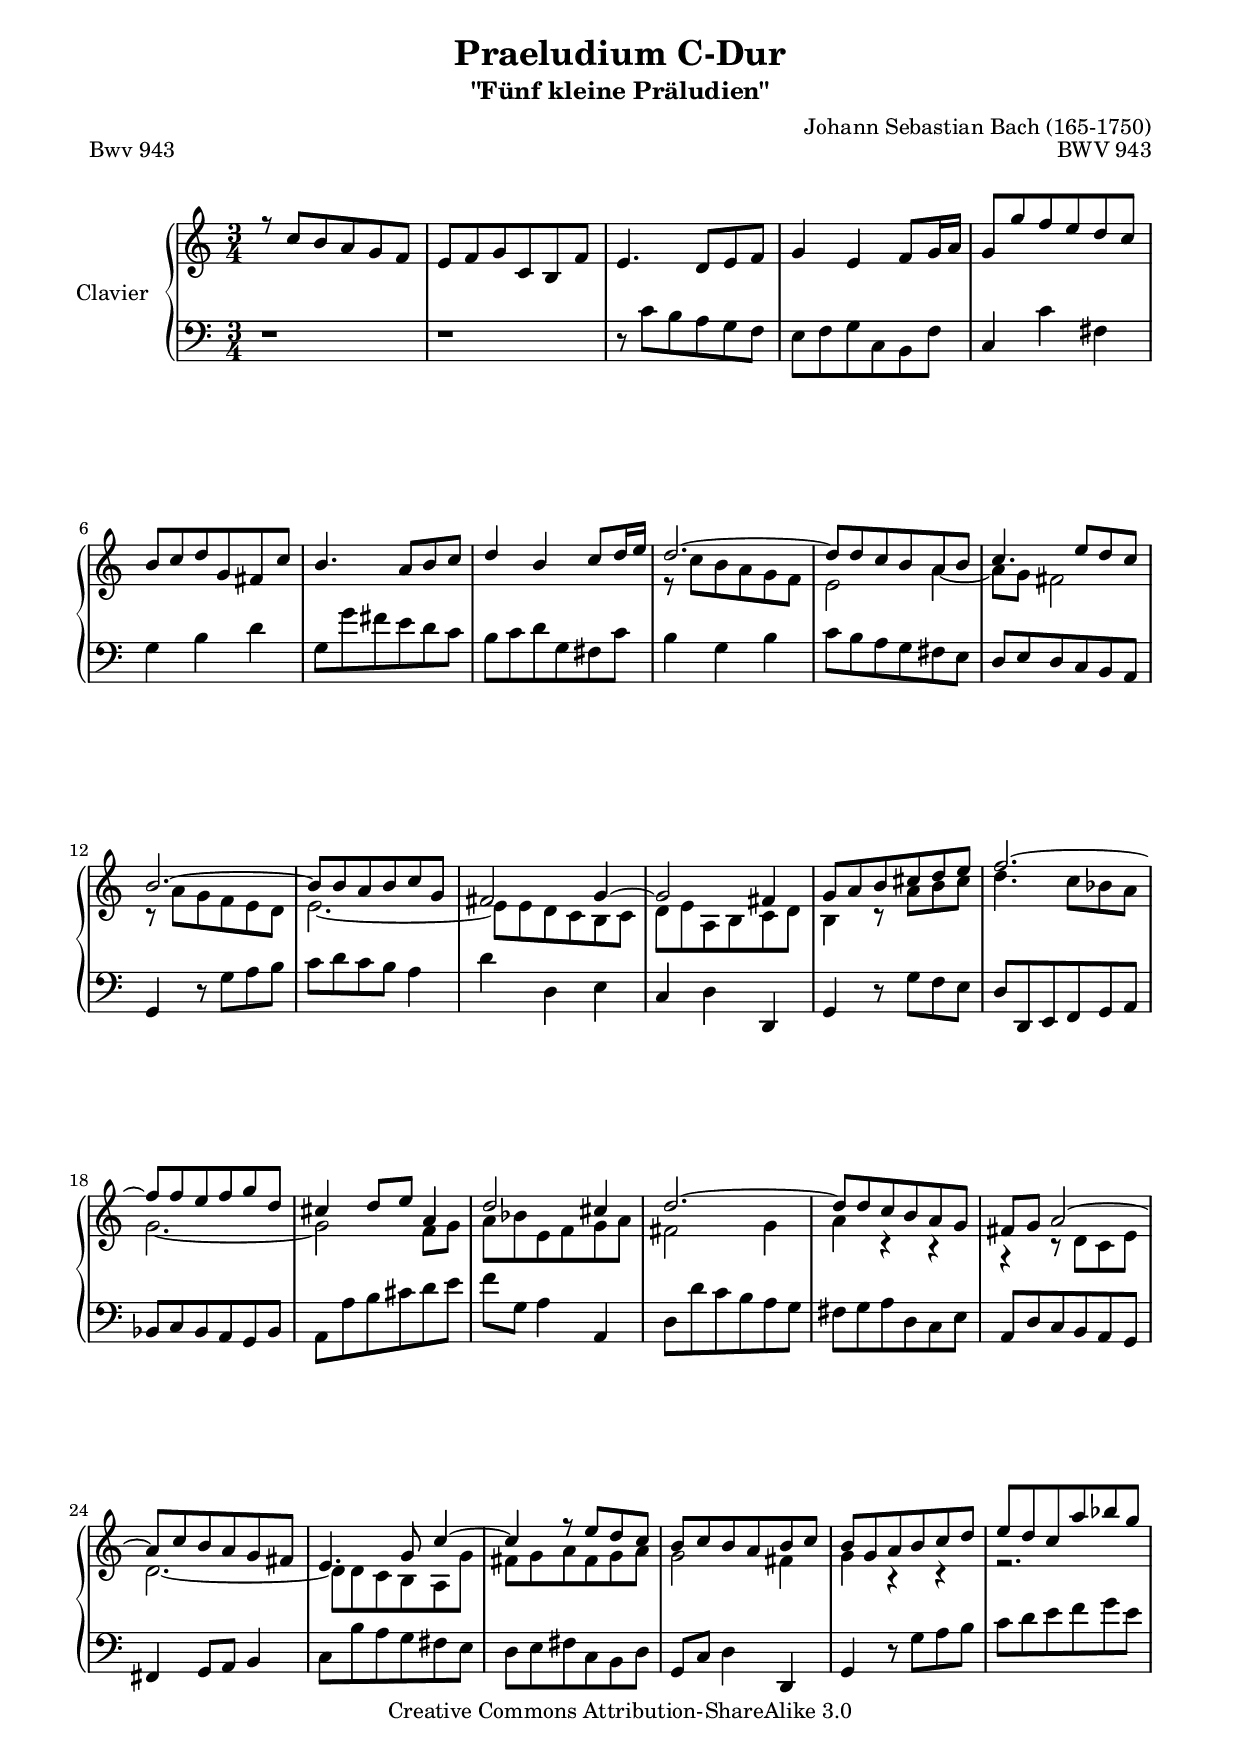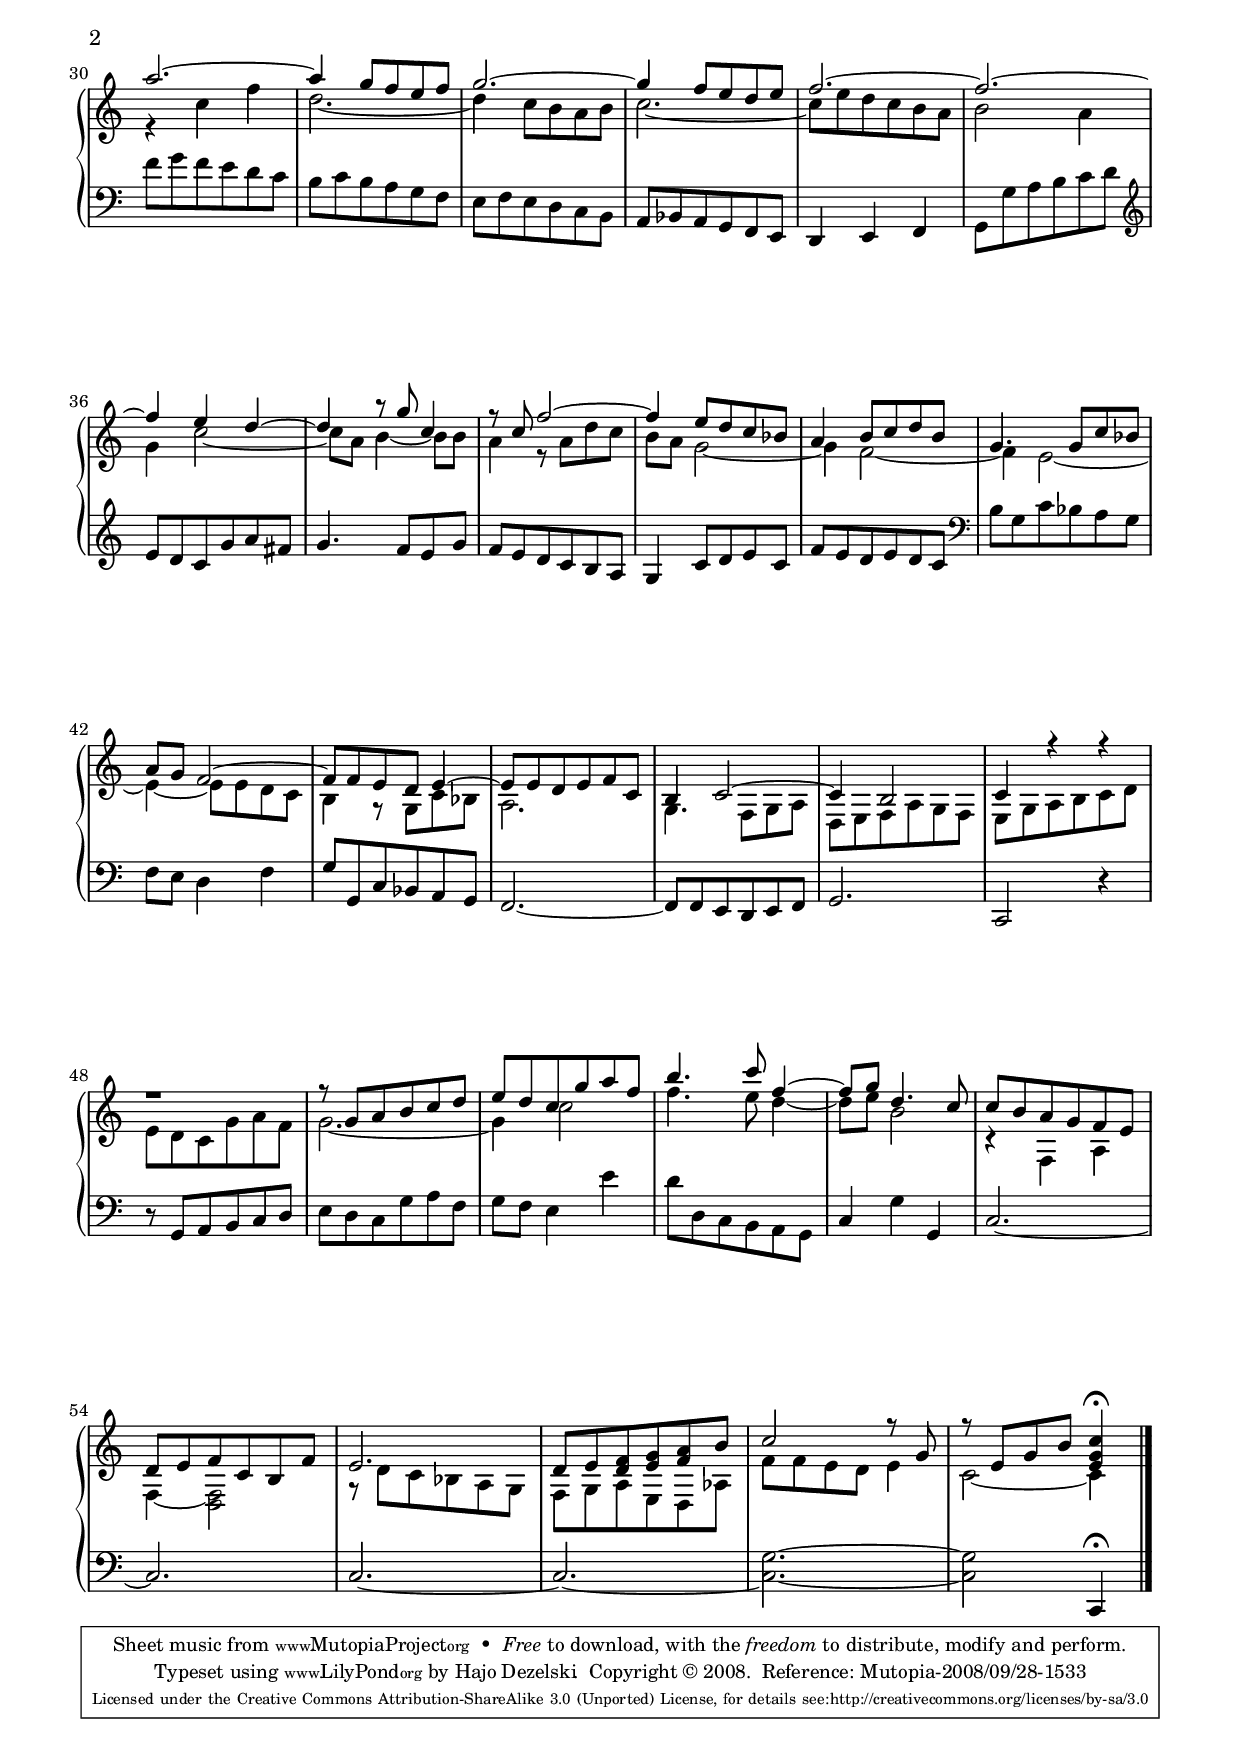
\version "2.11.57"

\paper {
    page-top-space = #0.0
    %indent = 0.0
    line-width = 18.0\cm
    ragged-bottom = ##f
    ragged-last-bottom = ##f
}

% #(set-default-paper-size "a4")

#(set-global-staff-size 19)

\header {
        title = "Praeludium C-Dur"
        subtitle = "\"Fünf kleine Präludien\""
        piece = "Bwv 943"
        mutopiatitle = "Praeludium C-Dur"
        composer = "Johann Sebastian Bach (165-1750)"
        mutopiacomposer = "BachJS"
        opus = "BWV 943"
        date = "1703-1707"
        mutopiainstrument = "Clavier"
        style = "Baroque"
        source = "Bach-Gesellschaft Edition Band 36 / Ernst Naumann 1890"
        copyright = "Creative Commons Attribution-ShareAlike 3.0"
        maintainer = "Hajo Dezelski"
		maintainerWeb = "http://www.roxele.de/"
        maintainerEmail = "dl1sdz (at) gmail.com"
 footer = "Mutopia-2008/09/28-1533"
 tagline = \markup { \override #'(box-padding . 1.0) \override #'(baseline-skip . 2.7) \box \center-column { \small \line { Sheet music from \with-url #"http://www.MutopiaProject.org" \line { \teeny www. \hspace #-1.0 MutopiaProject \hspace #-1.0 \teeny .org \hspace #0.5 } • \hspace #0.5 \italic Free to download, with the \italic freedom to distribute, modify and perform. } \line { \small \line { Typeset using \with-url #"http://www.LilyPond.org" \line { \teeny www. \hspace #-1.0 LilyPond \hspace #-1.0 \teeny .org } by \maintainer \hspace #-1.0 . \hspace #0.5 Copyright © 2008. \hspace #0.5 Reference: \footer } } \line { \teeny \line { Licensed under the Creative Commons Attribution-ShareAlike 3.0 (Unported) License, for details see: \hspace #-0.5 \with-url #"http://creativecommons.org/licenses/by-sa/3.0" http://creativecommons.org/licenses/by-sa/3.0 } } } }
	}

     sopranoOne =   \relative c'' {
		 r8 c8 [b a g f] | % 1
		 e8 [ f g c, b f'] | % 2
		 e4. d8 [ e f ] | % 3
		 g4 e f8 [ g16 a] | % 4
		 g8 [ g' f e d c ] | % 5
		 b8 [ c d g, fis c'] | % 6
		 b4. a8 [ b c ] | % 7
		 d4 b c8 [ d16 e ] | % 8
		 d2. ~ | % 9
		 d8 [ d c b a b ] | % 10
		 c4. e8 [ d c ] | % 11
		 b2. ~ | % 12
		 b8 [ b a b c g] | % 13
		 fis2 g4 ~ | % 14
		 g2 fis4 | % 15
		 g8 [ a b cis d e ] | % 16
		 f2. ~ | % 17
		 f8 [ f e f g d ] | % 18
		 cis4 d8 [ e ] a,4 | % 19
		 d2 cis4 | % 20
		 d2. ~| % 21
		 d8 [ d c b a g ] | % 22
		 fis8 [ g ] a2 ~ | % 23
		 a8 [ c b a g fis ] | % 24
		 e4. g8 c4 ~ | % 25
		 c4 r8 e8 [ d c ] | % 26
		 b8 [ c b a b c ] | % 27
		 b8[ g a b c d] | % 28
		 e8 [ d c a' bes g ] | % 29
		 a2. ~ | % 30
		 a4 g8 [ f e f ] | % 31
		 g2. ~ | % 32
		 g4 f8 [ e d e ] | % 33
		 f2. ~ | % 34
		 f2.~ | % 35
		 f4 e d ~ | % 36
		 d4 r8 g8 c,4 | % 37
		 r8 c8 f2~  | % 38
		 f4 e8 [ d c bes] | % 39
		 a4 b8 [ c d b ] | % 40
		 g4. g8 [ c bes ] | % 41
		 a8 [ g ] f2 ~ | % 42
		 f8 [ f e d ] e4 ~ | % 43
		 e8 [ e d e f c]  | % 44
		 b4 c2 ~ | % 45
		 c4 b2 | % 46
		 c4 r4 r4 | % 47
		 r1*3/4 | % 48
		 r8 g'8 [ a b c d ] | % 49
		 e8 [ d c g' a f] | % 50
		 b4. c8 f,4 ~ | % 51
		 f8 [ g] d4. c8 | % 52
		 c8 [ b a g f e] | % 53
		 d8 [ e f c b f'] | % 54
		 e2. | % 55
		 d8 [ e <d f> <e g> <f a> b ] | % 56
		 c2 r8 g8 | % 57
		 r8 e8 g8 b8 <e, g c>4 \fermata \bar "|." | % 58

	 }

	 sopranoTwo =   \relative c'' {
		 s2. | % 1
		 s2. | % 2
		 s2. | % 3
		 s2. | % 4
		 s2. | % 5
		 s2. | % 6
		 s2. | % 7
		 s2. | % 8
		 r8 c8 [ b a g f ] | % 9
		 e2 a4 ~ | % 10
		 a8 [ g ] fis2  | % 11
		 r8 a8 [ g f e d ] | % 12
		 e2. ~ | % 13
		 e8 [ e d c b c ] | % 14
		 d8 [ e a, b c d ] | % 15
		 b4 r8 a'8 [ b cis] | % 16
		 d4. c8 [ bes a ] | % 17
		 g2.~ | % 18
		 g2 f8 [g] | % 19
		 a8 [ bes e, f g a ] | % 20
		 fis2 g4  | % 21
		 a4 r4 r4 | % 22
		 r4 r8 d,8 [ c e ] | % 23
		 d2. ~ | % 24
		 d8 [ d c b a g'] | % 25
		 fis8 [g a fis g a ] | % 26
		 g2 fis4 | % 27
		 g4 r4 r4 | % 28
		 r2. | % 29
		 r4 c4 f | % 30
		 d2. ~ | % 31
		 d4 c8 [ b a b] | % 32
		 c2. ~ | % 33
		 c8 [ e d c b a ] | % 34
		 b2 a4 | % 35
		 g4 c2 ~ | % 36
		 c8 [ a ] b4 ~ b8 [ b ] | % 37
		 a4 r8a8 [ d c ] | % 38
		 b8 [ a ] g2 ~ | % 39
		 g4 f2 ~ | % 40
		 f4 e2 ~ | % 41
		 e4 ~ e8 [ e d c ] | % 42
		 b4 r8 g8 [ c bes ] | % 43
		 a2. | % 44
		 g4. f8 [ g a ] | % 45
		 d,8 [ e f a g f ] | % 46
		 e8 [ g a b c d ] | % 47
		 e8 [ d c g' a f ] | % 48
		 g2. ~ | % 49
		 g4 c2 | % 50
		 f4. e8 d4 ~ | % 51
		 d8 [ e ] b2 | % 52
		 r4 f,4 a | % 53
		 f4 ~ <d f>2 | % 54
		 r8 d'8 [ c bes a g ] | % 55
		 f8 [ g a e d as' ]  | % 56
		 f'8 [ f e d ] e4] | % 57
		 c2 ~ c4 \bar "|." | % 58
		 
	 }

  soprano = << \sopranoOne \\ \sopranoTwo>>

%%
%% Bass Clef
%% 

bass = \relative c' {
		 r1*3/4 | % 1
		 r1*3/4 | % 2
		 r8 c8 [ b a g f ]| % 3
		 e8 [ f g c, b f'] | % 4
		 c4 c' fis, | % 5
		 g4 b d  | % 6
		 g,8 [ g' fis e d c ] | % 7
		 b8 [ c d g, fis c' ] | % 8
		 b4 g b | % 9
		 c8 [ b a g fis e ] | % 10
		 d8 [ e d c b a ] | % 11
		 g4 r8 g'8 [ a b ] | % 12
		 c8 [ d c b] a4  | % 13
		 d4 d, e  | % 14
		 c4 d d, | % 15
		 g4 r8 g'8 [ f e ] | % 16
		 d8 [ d, e f g a ] | % 17
		 bes8 [ c bes a g bes] | % 18
		 a8 [ a' b cis d e ] | % 19
		 f8 [ g,] a4 a, | % 20
		 d8 [ d' c b a g ] | % 21
		 fis8 [ g a d, c e] | % 22
		 a,8 [ d c b a g ] | % 23
		 fis4 g8 [ a ] b4 | % 24
		 c8 [ b' a g fis e ] | % 25
		 d8 [ e fis c b d ] | % 26
		 g,8 [ c ] d4 d, | % 27
		 g4 r8 g'8 [ a b ] | % 28
		 c8 [ d e f g e ] | % 29
		 f8 [ g f e d c ] | % 30
		 b8 [ c b a g f ]  | % 31
		 e8 [ f e d c b ] | % 32
		 a8 [ bes a g f e ] | % 33
		 d4 e f | % 34
		 g8 [ g' a b c d ] \clef treble  | % 35
		 e8 [ d c g' a fis ] | % 36
		 g4. f8 [ e g ] | % 37
		 f8 [ e d c b a ] | % 38
		 g4 c8 [ d e c ]  | % 39
		 f8 [ e d e d c ] \clef bass | % 40
		 b8 [ g c bes a g ]  | % 41
		 f8 [ e ] d4 f | % 42
		 g8 [ g, c bes a g ]  | % 43
		 f2. ~ | % 44
		 f8 [ f e d e f ] | % 45
		 g2. | % 46
		 c,2 r4 | % 47
		 r8 g'8 [ a b c d ]  | % 48
		 e8 [ d c g' a f ] | % 49
		 g8 [ f ] e4 e' | % 50
		 d8 [ d, c b a g ] | % 51
		 c4 g' g, | % 52
		 c2. ~ | % 53
		 c2.  | % 54
		 c2. ~ | % 55
		 c2. ~ | % 56
		 <c g'>2. ~ | % 57
		 <c g'>2 c,4 \fermata \bar "|." % 58

}


%% Merge score - Piano staff

\score {
    \context PianoStaff <<
        \set PianoStaff.instrumentName = "Clavier  "
        \set PianoStaff.midiInstrument = "harpsichord"
        \new Staff = "upper" { \clef "treble" \key c \major \time 3/4 \soprano  }
        \new Staff = "lower"  { \clef "bass" \key c \major \time 3/4 \bass }
    >>
    \layout{  }
    \midi { }

}
